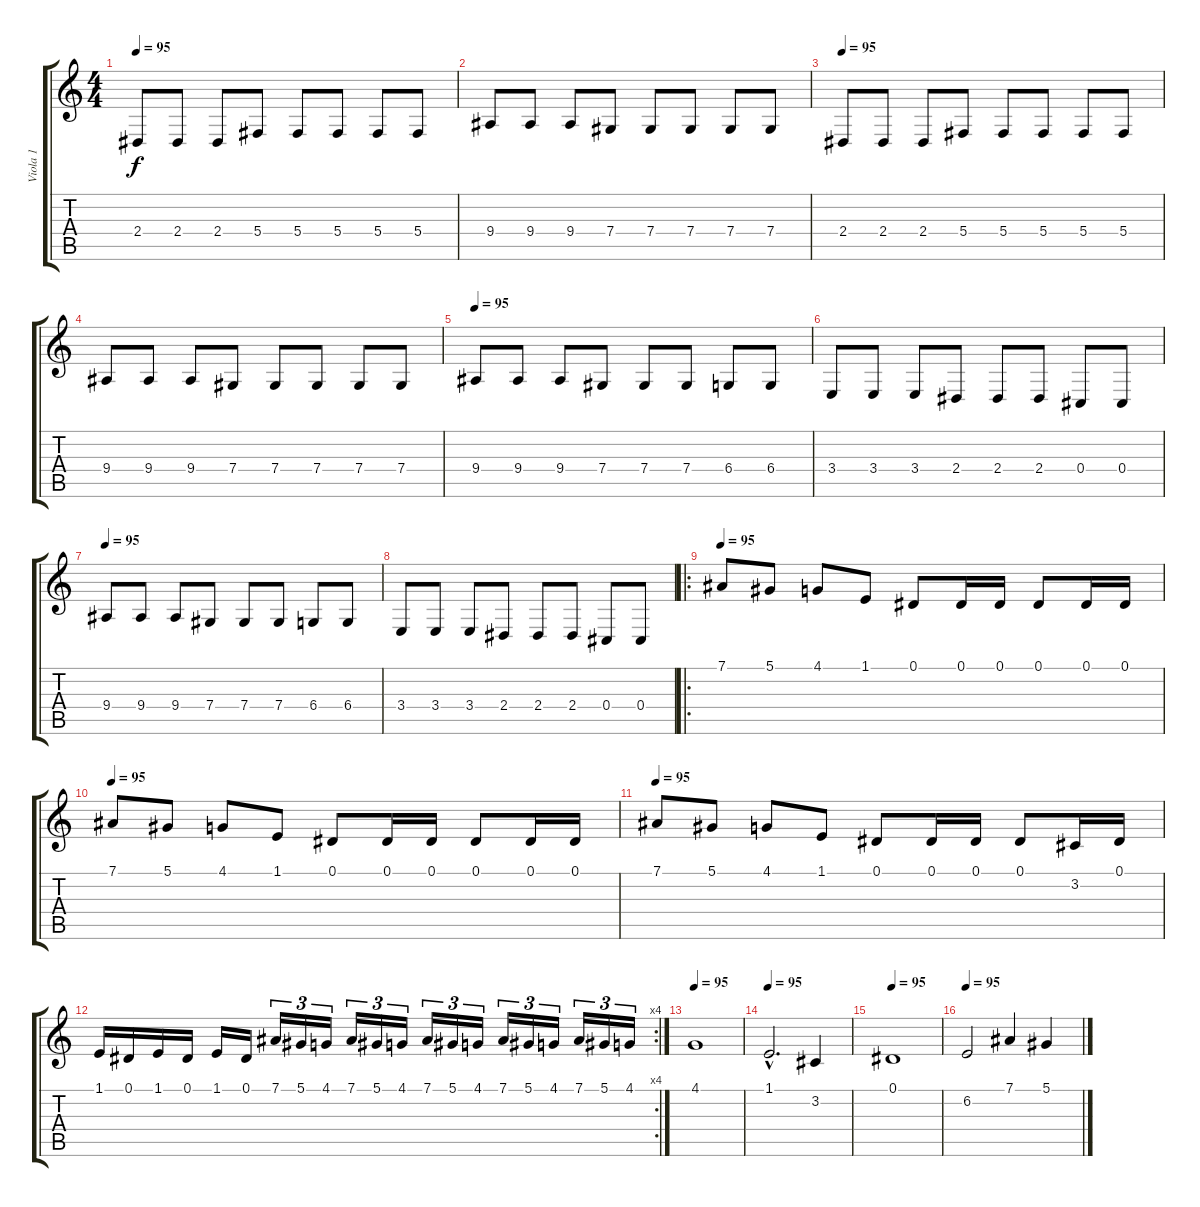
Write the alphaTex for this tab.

\track ("Viola 1" "Viola 1") {instrument viola}
\staff {score tabs}
\tuning (Eb4 Bb3 Gb3 Db3 Ab2 Eb2) {hide}
\ts (4 4)
\tempo 95
\clef g2
\ks c
2.4.8{dy f} 2.4.8 2.4.8 5.4.8 5.4.8 5.4.8 5.4.8 5.4.8 |
9.4.8 9.4.8 9.4.8 7.4.8 7.4.8 7.4.8 7.4.8 7.4.8 |
\tempo 95
2.4.8 2.4.8 2.4.8 5.4.8 5.4.8 5.4.8 5.4.8 5.4.8 |
9.4.8 9.4.8 9.4.8 7.4.8 7.4.8 7.4.8 7.4.8 7.4.8 |
\tempo 95
9.4.8 9.4.8 9.4.8 7.4.8 7.4.8 7.4.8 6.4.8 6.4.8 |
3.4.8 3.4.8 3.4.8 2.4.8 2.4.8 2.4.8 0.4.8 0.4.8 |
\tempo 95
9.4.8 9.4.8 9.4.8 7.4.8 7.4.8 7.4.8 6.4.8 6.4.8 |
3.4.8 3.4.8 3.4.8 2.4.8 2.4.8 2.4.8 0.4.8 0.4.8 |
\ro
\tempo 95
7.1.8 5.1.8 4.1.8 1.1.8 0.1.8 0.1.16 0.1.16 0.1.8 0.1.16 0.1.16 |
\tempo 95
7.1.8 5.1.8 4.1.8 1.1.8 0.1.8 0.1.16 0.1.16 0.1.8 0.1.16 0.1.16 |
\tempo 95
7.1.8 5.1.8 4.1.8 1.1.8 0.1.8 0.1.16 0.1.16 0.1.8 3.2.16 0.1.16 |
\rc 4
1.1.16 0.1.16 1.1.16 0.1.16 1.1.16 0.1.16 7.1.16{tu (3 2)} 5.1.16{tu (3 2)} 4.1.16{tu (3 2)} 7.1.16{tu (3 2)} 5.1.16{tu (3 2)} 4.1.16{tu (3 2)} 7.1.16{tu (3 2)} 5.1.16{tu (3 2)} 4.1.16{tu (3 2)} 7.1.16{tu (3 2)} 5.1.16{tu (3 2)} 4.1.16{tu (3 2)} 7.1.16{tu (3 2)} 5.1.16{tu (3 2)} 4.1.16{tu (3 2)} |
\tempo 95
4.1.1 |
\tempo 95
1.1{hac}.2{d} 3.2.4 |
\tempo 95
0.1.1 |
\tempo 95
6.2.2 7.1.4 5.1.4
